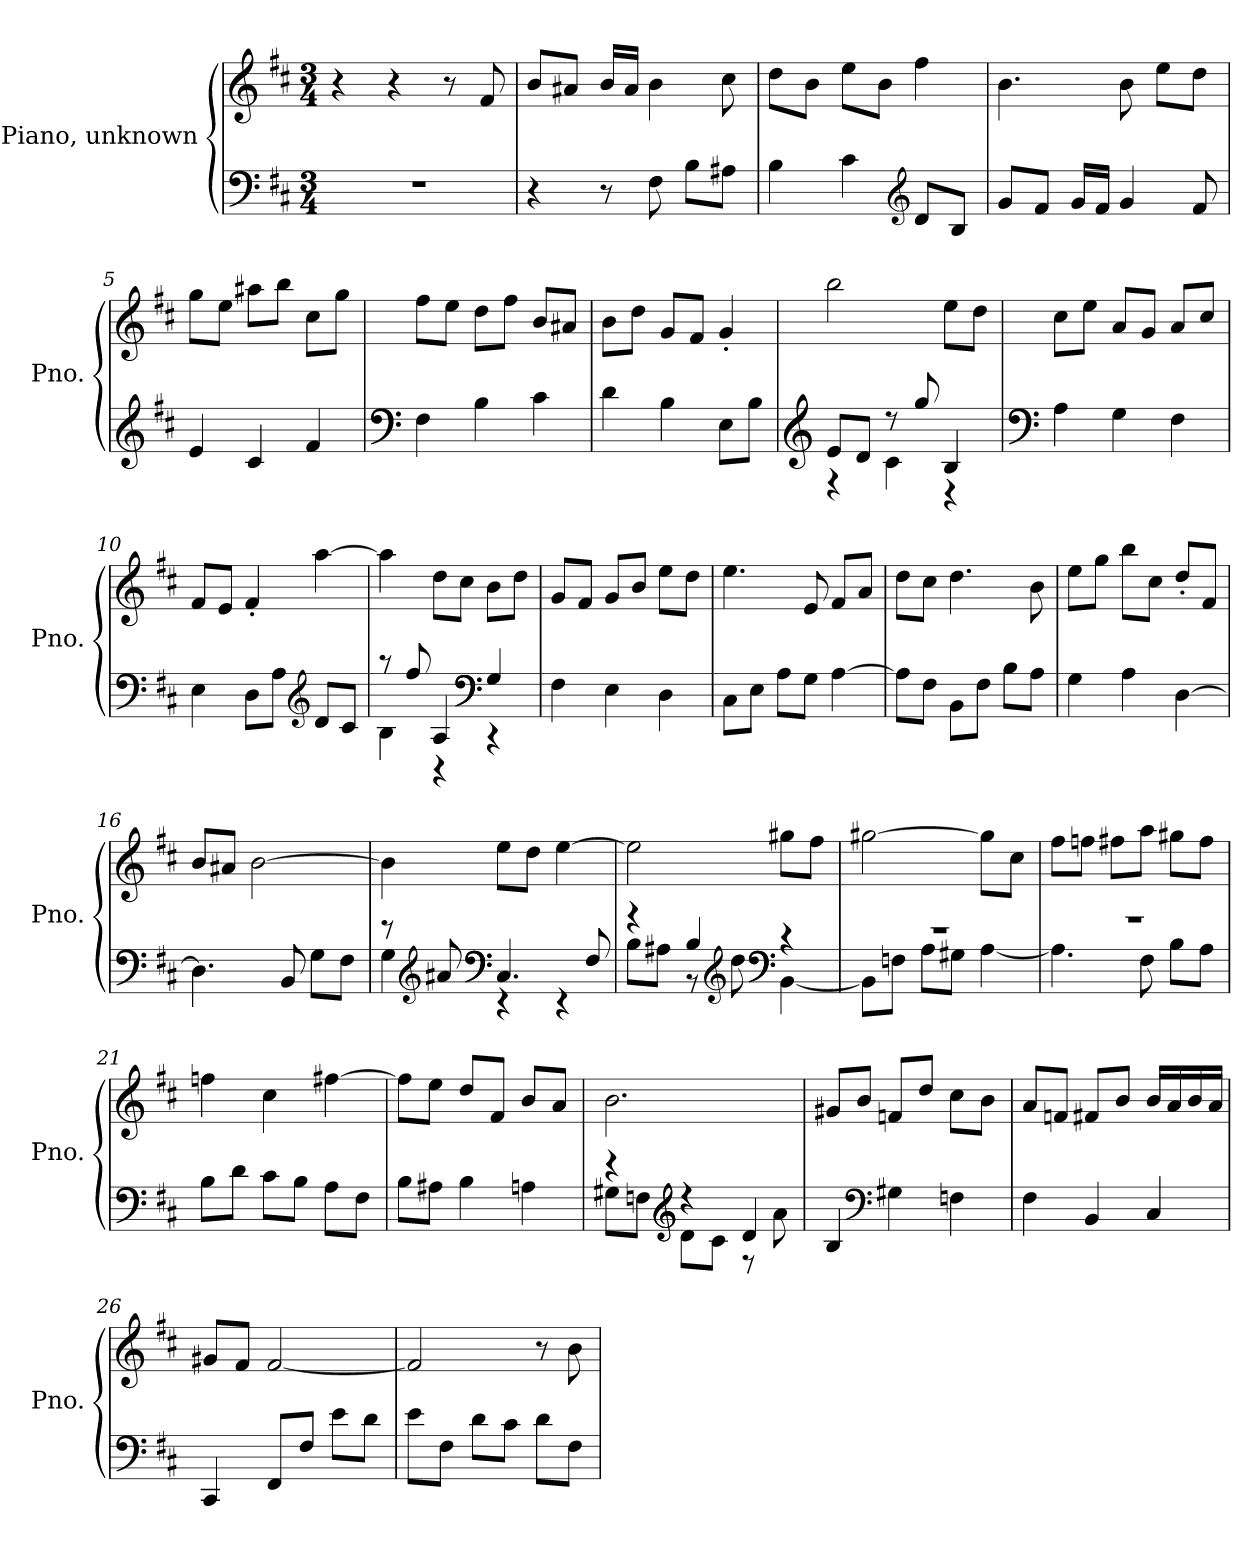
**kern	**kern
*part1	*part1
*staff2	*staff1
*I"Piano, unknown	*
*I'Pno.	*
*clefF4	*clefG2
*k[f#c#]	*k[f#c#]
*M3/4	*M3/4
*MM119	*MM119
=1	=1
2.r	4r
.	4r
.	8r
.	8f#/
=2	=2
4r	8b/L
.	8a#X/J
8r	16b/LL
.	16a#/JJ
8F#\	4b\
8B\L	.
8A#X\J	8cc#\
=3	=3
4B\	8dd\L
.	8b\J
4c#\	8ee\L
.	8b\J
*clefG2	*
8d/L	4ff#\
8B/J	.
=4	=4
8g/L	4.b\
8f#/J	.
16g/LL	.
16f#/JJ	.
4g/	8b\
.	8ee\L
8f#/	8dd\J
=5	=5
4e/	8gg\L
.	8ee\J
4c#/	8aa#X\L
.	8bb\J
4f#/	8cc#\L
.	8gg\J
!!LO:LB:g=z
=6	=6
*clefF4	*
4F#\	8ff#\L
.	8ee\J
4B\	8dd\L
.	8ff#\J
4c#\	8b/L
.	8a#X/J
=7	=7
4d\	8b\L
.	8dd\J
4B\	8g/L
.	8f#/J
8E\L	4g'/
8B\J	.
=8	=8
*clefG2	*
*^	*
8e/L	4r	2bb\
8d/J	.	.
8r	4c#\	.
8gg/	.	.
4B/	4r	8ee\L
.	.	8dd\J
*v	*v	*
=9	=9
*clefF4	*
4A\	8cc#\L
.	8ee\J
4G\	8a/L
.	8g/J
4F#\	8a/L
.	8cc#/J
=10	=10
4E\	8f#/L
.	8e/J
8D\L	4f#'/
8A\J	.
*clefG2	*
8d/L	[4aa\
8c#/J	.
!!LO:LB:g=z
=11	=11
*^	*
8r	4B\	4aa\]
8ff#/	.	.
4A/	4r	8dd\L
.	.	8cc#\J
*clefF4	*	*
4G/	4r	8b\L
.	.	8dd\J
*v	*v	*
=12	=12
4F#\	8g/L
.	8f#/J
4E\	8g/L
.	8b/J
4D\	8ee\L
.	8dd\J
=13	=13
8C#\L	4.ee\
8E\J	.
8A\L	.
8G\J	8e/
[4A\	8f#/L
.	8a/J
=14	=14
8A\L]	8dd\L
8F#\J	8cc#\J
8BB\L	4.dd\
8F#\J	.
8B\L	.
8A\J	8b\
=15	=15
4G\	8ee\L
.	8gg\J
4A\	8bb\L
.	8cc#\J
[4D\	8dd'/L
.	8f#/J
=16	=16
4.D\]	8b/L
.	8a#X/J
.	[2b\
8BB/	.
8G\L	.
8F#\J	.
!!LO:LB:g=z
=17	=17
*^	*
8r	4G\	4b\]
*clefG2	*	*
8a#X/	.	.
*clefF4	*	*
4.C#/	4r	8ee\L
.	.	8dd\J
.	4r	[4ee\
8F#/	.	.
=18	=18	=18
4r	8B\L	2ee\]
.	8A#X\J	.
4B/	8r	.
*clefG2	*	*
.	8dd\	.
*clefF4	*	*
4r	[4BB\	8gg#X\L
.	.	8ff#\J
=19	=19	=19
2.r	8BB\L]	[2gg#X\
.	8Fn\J	.
.	8A\L	.
.	8G#X\J	.
.	[4A\	8gg#\L]
.	.	8cc#\J
=20	=20	=20
2.r	4.A\]	8ff#\L
.	.	8ffn\J
.	.	8ff#X\L
.	8F#\	8aa\J
.	8B\L	8gg#X\L
.	8A\J	8ff#\J
*v	*v	*
!!LO:LB:g=z
=21	=21
8B\L	4ffn\
8d\J	.
8c#\L	4cc#\
8B\J	.
8A\L	[4ff#X\
8F#\J	.
=22	=22
8B\L	8ff#\L]
8A#X\J	8ee\J
4B\	8dd/L
.	8f#/J
4An\	8b/L
.	8a/J
=23	=23
*^	*
4r	8G#X\L	2.b\
.	8Fn\J	.
*clefG2	*	*
4r	8d\L	.
.	8c#\J	.
4d/	8r	.
.	8a\	.
*v	*v	*
=24	=24
4B/	8g#X/L
.	8b/J
*clefF4	*
4G#X\	8fn/L
.	8dd/J
4Fn\	8cc#\L
.	8b\J
=25	=25
4F#\	8a/L
.	8fn/J
4BB/	8f#X/L
.	8b/J
4C#/	16b/LL
.	16a/
.	16b/
.	16a/JJ
!!LO:LB:g=z
=26	=26
4CC#/	8g#X/L
.	8f#/J
8FF#/L	[2f#/
8F#/J	.
8e\L	.
8d\J	.
=27	=27
8e\L	2f#/]
8F#\J	.
8d\L	.
8c#\J	.
8d\L	8r
8F#\J	8b\
=	=
*-	*-
